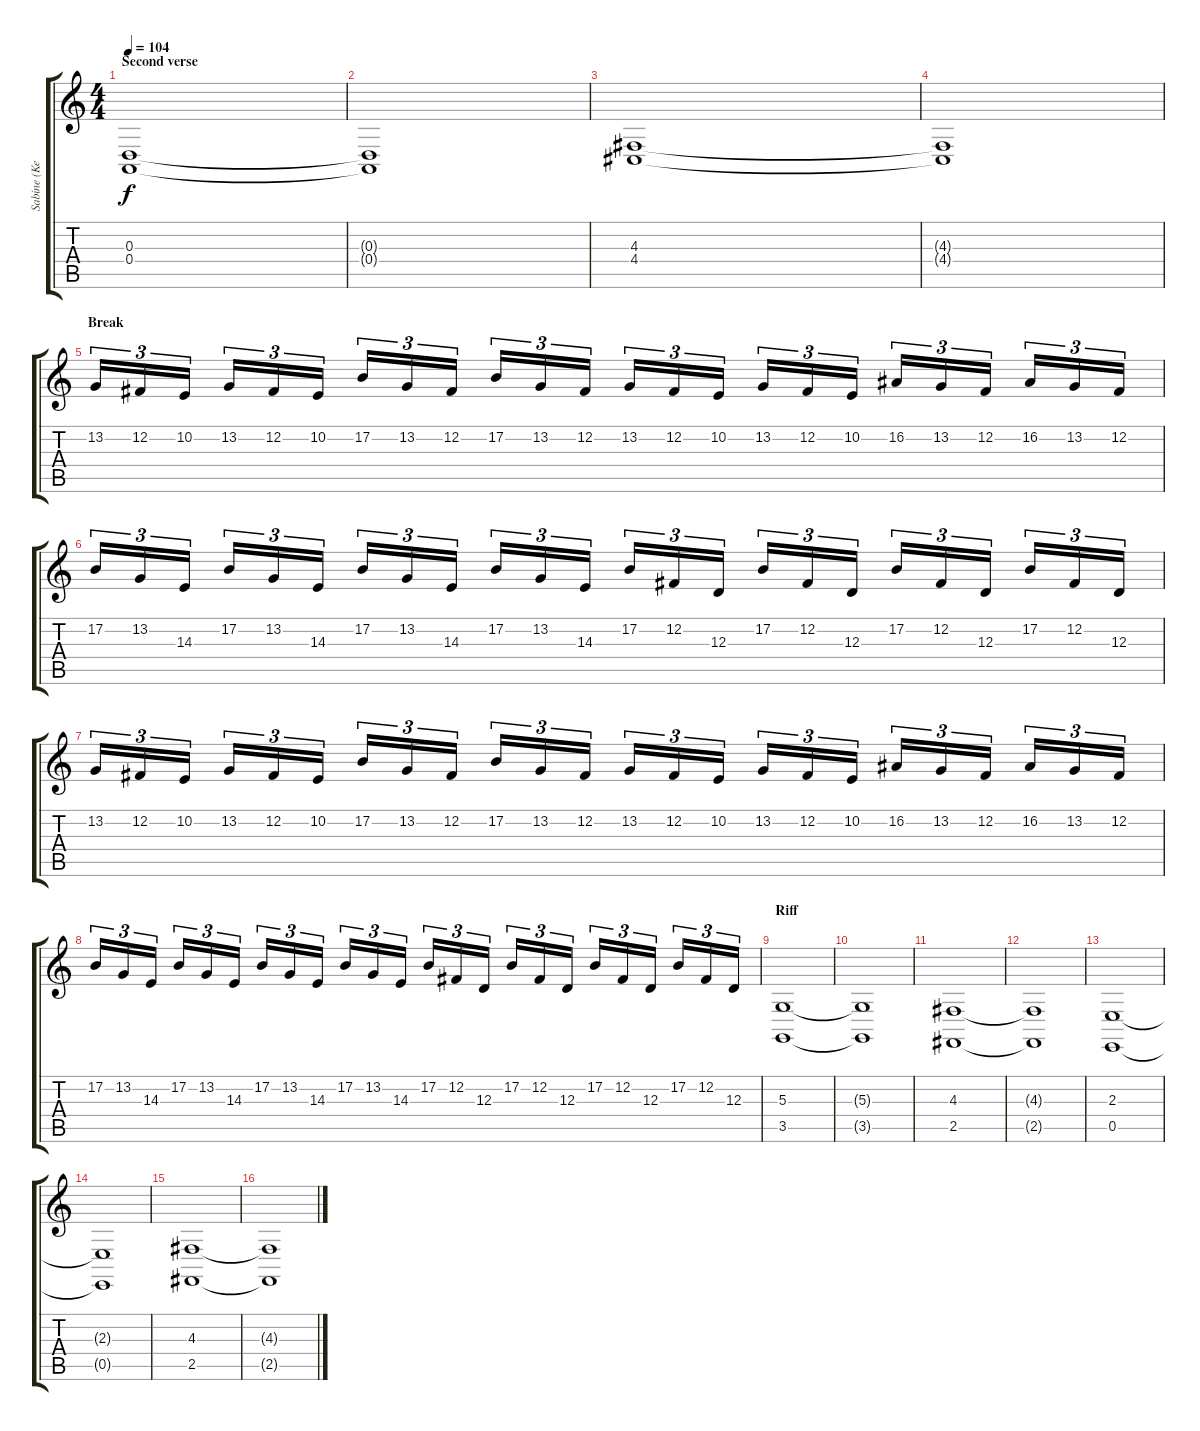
\track ("Sabine (KeybMid)" "Sabine (Ke") {instrument stringensemble1}
\staff {score tabs}
\tuning (B3 Gb3 D3 A2 E2 B1) {hide}
\ts (4 4)
\section ("" "Second verse")
\tempo 104
\clef g2
\ks c
(0.3 0.4).1{dy f} |
(0.3{t} 0.4{t}).1 |
(4.3 4.4).1 |
(4.3{t} 4.4{t}).1 |
\section ("" "Break")
13.2.16{tu (3 2) volume 10 balance 13 instrument churchorgan} 12.2.16{tu (3 2)} 10.2.16{tu (3 2)} 13.2.16{tu (3 2)} 12.2.16{tu (3 2)} 10.2.16{tu (3 2)} 17.2.16{tu (3 2)} 13.2.16{tu (3 2)} 12.2.16{tu (3 2)} 17.2.16{tu (3 2)} 13.2.16{tu (3 2)} 12.2.16{tu (3 2)} 13.2.16{tu (3 2)} 12.2.16{tu (3 2)} 10.2.16{tu (3 2)} 13.2.16{tu (3 2)} 12.2.16{tu (3 2)} 10.2.16{tu (3 2)} 16.2.16{tu (3 2)} 13.2.16{tu (3 2)} 12.2.16{tu (3 2)} 16.2.16{tu (3 2)} 13.2.16{tu (3 2)} 12.2.16{tu (3 2)} |
17.2.16{tu (3 2)} 13.2.16{tu (3 2)} 14.3.16{tu (3 2)} 17.2.16{tu (3 2)} 13.2.16{tu (3 2)} 14.3.16{tu (3 2)} 17.2.16{tu (3 2)} 13.2.16{tu (3 2)} 14.3.16{tu (3 2)} 17.2.16{tu (3 2)} 13.2.16{tu (3 2)} 14.3.16{tu (3 2)} 17.2.16{tu (3 2)} 12.2.16{tu (3 2)} 12.3.16{tu (3 2)} 17.2.16{tu (3 2)} 12.2.16{tu (3 2)} 12.3.16{tu (3 2)} 17.2.16{tu (3 2)} 12.2.16{tu (3 2)} 12.3.16{tu (3 2)} 17.2.16{tu (3 2)} 12.2.16{tu (3 2)} 12.3.16{tu (3 2)} |
13.2.16{tu (3 2)} 12.2.16{tu (3 2)} 10.2.16{tu (3 2)} 13.2.16{tu (3 2)} 12.2.16{tu (3 2)} 10.2.16{tu (3 2)} 17.2.16{tu (3 2)} 13.2.16{tu (3 2)} 12.2.16{tu (3 2)} 17.2.16{tu (3 2)} 13.2.16{tu (3 2)} 12.2.16{tu (3 2)} 13.2.16{tu (3 2)} 12.2.16{tu (3 2)} 10.2.16{tu (3 2)} 13.2.16{tu (3 2)} 12.2.16{tu (3 2)} 10.2.16{tu (3 2)} 16.2.16{tu (3 2)} 13.2.16{tu (3 2)} 12.2.16{tu (3 2)} 16.2.16{tu (3 2)} 13.2.16{tu (3 2)} 12.2.16{tu (3 2)} |
17.2.16{tu (3 2)} 13.2.16{tu (3 2)} 14.3.16{tu (3 2)} 17.2.16{tu (3 2)} 13.2.16{tu (3 2)} 14.3.16{tu (3 2)} 17.2.16{tu (3 2)} 13.2.16{tu (3 2)} 14.3.16{tu (3 2)} 17.2.16{tu (3 2)} 13.2.16{tu (3 2)} 14.3.16{tu (3 2)} 17.2.16{tu (3 2)} 12.2.16{tu (3 2)} 12.3.16{tu (3 2)} 17.2.16{tu (3 2)} 12.2.16{tu (3 2)} 12.3.16{tu (3 2)} 17.2.16{tu (3 2)} 12.2.16{tu (3 2)} 12.3.16{tu (3 2)} 17.2.16{tu (3 2)} 12.2.16{tu (3 2)} 12.3.16{tu (3 2)} |
\section ("" "Riff")
(5.3 3.5).1{volume 14 balance 9 instrument stringensemble1} |
(5.3{t} 3.5{t}).1 |
(4.3 2.5).1 |
(4.3{t} 2.5{t}).1 |
(2.3 0.5).1 |
(2.3{t} 0.5{t}).1 |
(4.3 2.5).1 |
(4.3{t} 2.5{t}).1
